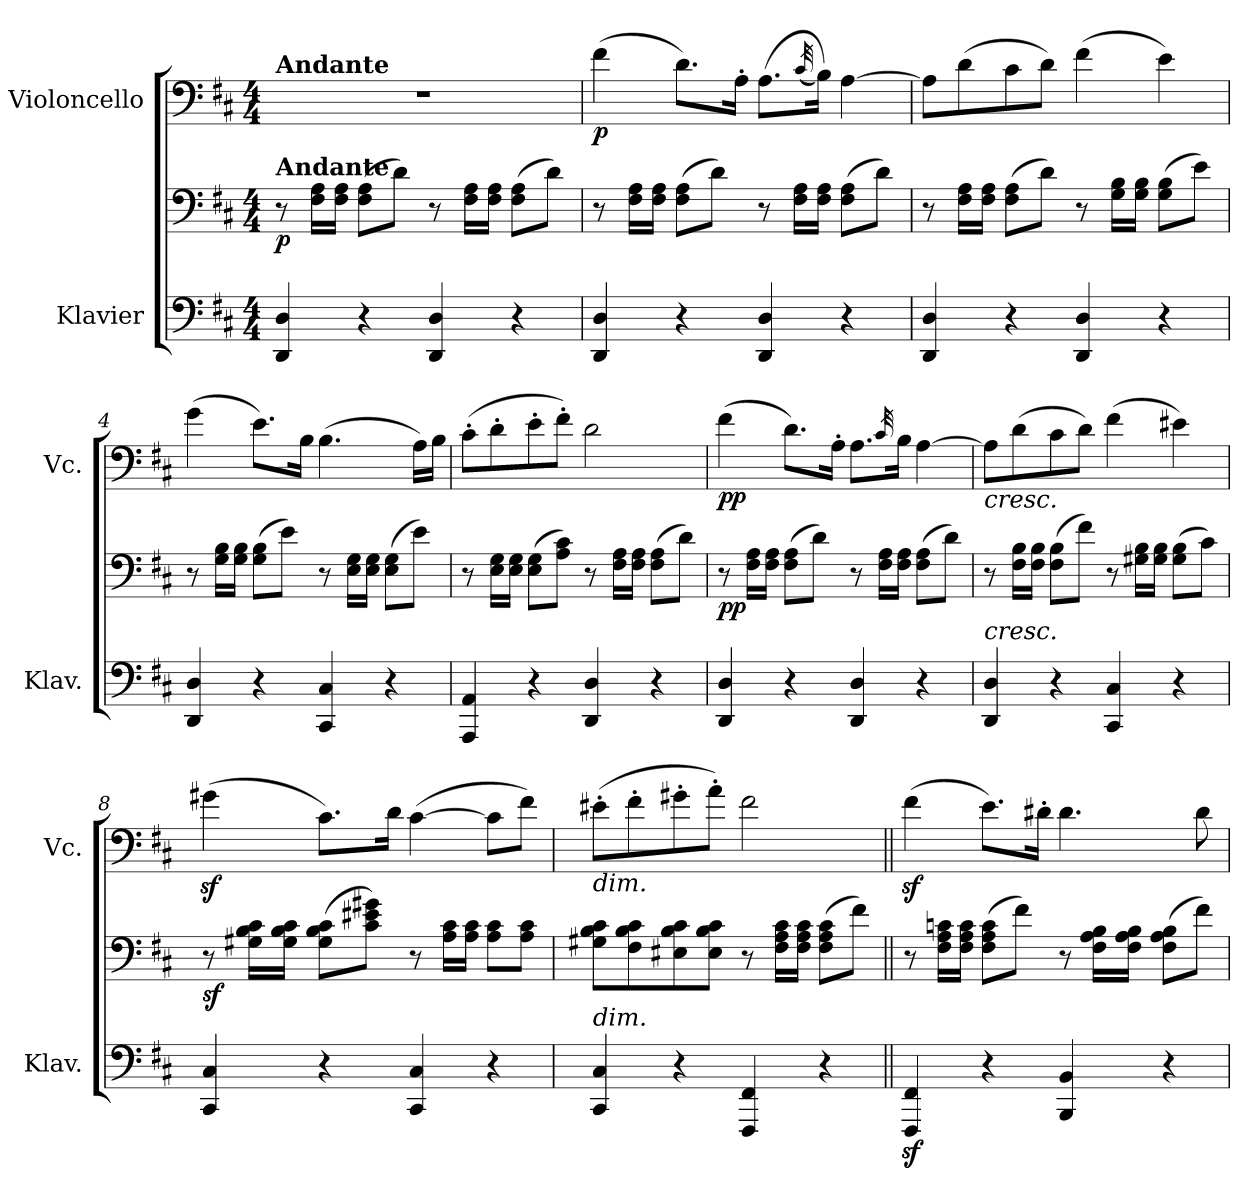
**kern	**kern	**dynam	**kern	**dynam
*part2	*part2	*part2	*part1	*part1
*staff3	*staff2	*staff2/3	*staff1	*staff1
*I"Klavier	*	*	*I"Violoncello	*
*I'Klav.	*	*	*I'Vc.	*
*clefF4	*clefF4	*	*clefF4	*
*k[f#c#]	*k[f#c#]	*	*k[f#c#]	*
*M4/4	*M4/4	*	*M4/4	*
*MM68	*MM68	*	*MM68	*
=1	=1	=1	=1	=1
!	!	!	!LO:TX:a:B:t=Andante	!
!	!LO:TX:B:t=Andante	!	!	!
!	!	!LO:DY:b	!	!
4DD/ 4D/	8r	p	1r	.
.	16F#\ 16A\LL	.	.	.
.	16F#\ 16A\JJ	.	.	.
4r	(>8F#\ 8A\L	.	.	.
.	8d\J)	.	.	.
4DD/ 4D/	8r	.	.	.
.	16F#\ 16A\LL	.	.	.
.	16F#\ 16A\JJ	.	.	.
4r	(>8F#\ 8A\L	.	.	.
.	8d\J)	.	.	.
=2	=2	=2	=2	=2
!	!	!	!	!LO:DY:b
4DD/ 4D/	8r	.	(>4f#\	p
.	16F#\ 16A\LL	.	.	.
.	16F#\ 16A\JJ	.	.	.
4r	(>8F#\ 8A\L	.	8.d\L)	.
.	8d\J)	.	.	.
.	.	.	16A'\Jk	.
4DD/ 4D/	8r	.	(>8.A\L	.
.	16F#\ 16A\LL	.	.	.
.	.	.	(<32qc#/	.
.	16F#\ 16A\JJ	.	16B\Jk))	.
4r	(>8F#\ 8A\L	.	[4A\	.
.	8d\J)	.	.	.
=3	=3	=3	=3	=3
4DD/ 4D/	8r	.	8A\L]	.
.	16F#\ 16A\LL	.	(>8d\	.
.	16F#\ 16A\JJ	.	.	.
4r	(>8F#\ 8A\L	.	8c#\	.
.	8d\J)	.	8d\J)	.
4DD/ 4D/	8r	.	(>4f#\	.
.	16G\ 16B\LL	.	.	.
.	16G\ 16B\JJ	.	.	.
4r	(>8G\ 8B\L	.	4e\)	.
.	8e\J)	.	.	.
=4	=4	=4	=4	=4
4DD/ 4D/	8r	.	(>4g\	.
.	16G\ 16B\LL	.	.	.
.	16G\ 16B\JJ	.	.	.
4r	(>8G\ 8B\L	.	8.e\L)	.
.	8e\J)	.	.	.
.	.	.	16B\Jk	.
4CC#/ 4C#/	8r	.	(>4.B\	.
.	16E\ 16G\LL	.	.	.
.	16E\ 16G\JJ	.	.	.
4r	(>8E\ 8G\L	.	.	.
.	8e\J)	.	16A\LL)	.
.	.	.	16B\JJ	.
!!LO:LB:g=z
=5	=5	=5	=5	=5
4AAA/ 4AA/	8r	.	(>8c#'\L	.
.	16E\ 16G\LL	.	8d'\	.
.	16E\ 16G\JJ	.	.	.
4r	(>8E\ 8G\L	.	8e'\	.
.	8A\ 8c#\J)	.	8f#'\J)	.
4DD/ 4D/	8r	.	2d\	.
.	16F#\ 16A\LL	.	.	.
.	16F#\ 16A\JJ	.	.	.
4r	(>8F#\ 8A\L	.	.	.
.	8d\J)	.	.	.
=6	=6	=6	=6	=6
!	!	!LO:DY:b	!	!LO:DY:b
4DD/ 4D/	8r	pp	(>4f#\	pp
.	16F#\ 16A\LL	.	.	.
.	16F#\ 16A\JJ	.	.	.
4r	(>8F#\ 8A\L	.	8.d\L)	.
.	8d\J)	.	.	.
.	.	.	16A'\Jk	.
4DD/ 4D/	8r	.	8.A\L	.
.	16F#\ 16A\LL	.	.	.
.	.	.	32qc#/	.
.	16F#\ 16A\JJ	.	16B\Jk	.
4r	(>8F#\ 8A\L	.	[4A\	.
.	8d\J)	.	.	.
=7	=7	=7	=7	=7
!	!	!	!LO:TX:b:i:t=cresc.	!
!LO:TX:a:i:t=cresc.	!	!	!	!
4DD/ 4D/	8r	.	8A\L]	.
.	16F#\ 16B\LL	.	(>8d\	.
.	16F#\ 16B\JJ	.	.	.
4r	(>8F#\ 8B\L	.	8c#\	.
.	8f#\J)	.	8d\J)	.
4CC#/ 4C#/	8r	.	(>4f#\	.
.	16G#X\ 16B\LL	.	.	.
.	16G#\ 16B\JJ	.	.	.
4r	(>8G#\ 8B\L	.	4e#X\)	.
.	8c#\J)	.	.	.
=8	=8	=8	=8	=8
!	!	!LO:DY:b	!	!
4CC#/ 4C#/	8r	sf	(>4g#Xz<\	.
.	16G#X\ 16B\ 16c#\LL	.	.	.
.	16G#\ 16B\ 16c#\JJ	.	.	.
4r	(>8G#\ 8B\ 8c#\L	.	8.c#\L)	.
.	8c#\ 8e#X\ 8g#X\J)	.	.	.
.	.	.	16d\Jk	.
4CC#/ 4C#/	8r	.	(>[4c#\	.
.	16A\ 16c#\LL	.	.	.
.	16A\ 16c#\JJ	.	.	.
4r	8A\ 8c#\L	.	8c#\L]	.
.	8A\ 8c#\J	.	8f#\J)	.
!!LO:LB:g=z
=9	=9	=9	=9	=9
!	!	!	!LO:TX:b:i:t=dim.	!
!LO:TX:a:i:t=dim.	!	!	!	!
4CC#/ 4C#/	8G#X\ 8B\ 8c#\L	.	(>8e#X'\L	.
.	8F#\ 8B\ 8c#\	.	8f#'\	.
4r	8E#X\ 8B\ 8c#\	.	8g#X'\	.
.	8E#\ 8B\ 8c#\J	.	8a'\J)	.
4FFF#/ 4FF#/	8r	.	2f#\	.
.	16F#\ 16A\ 16c#\LL	.	.	.
.	16F#\ 16A\ 16c#\JJ	.	.	.
4r	(>8F#\ 8A\ 8c#\L	.	.	.
.	8f#\J)	.	.	.
=10||	=10||	=10||	=10||	=10||
4FFF#/z> 4FF#/z>	8r	.	(>4f#z<\	.
.	16F#\ 16A\ 16cn\LL	.	.	.
.	16F#\ 16A\ 16c\JJ	.	.	.
4r	(>8F#\ 8A\ 8c\L	.	8.e\L)	.
.	8f#\J)	.	.	.
.	.	.	16d#X'\Jk	.
4BBB/ 4BB/	8r	.	4.d#\	.
.	16F#\ 16A\ 16B\LL	.	.	.
.	16F#\ 16A\ 16B\JJ	.	.	.
4r	(>8F#\ 8A\ 8B\L	.	.	.
.	8f#\J)	.	8d#\	.
=	=	=	=	=
*-	*-	*-	*-	*-
